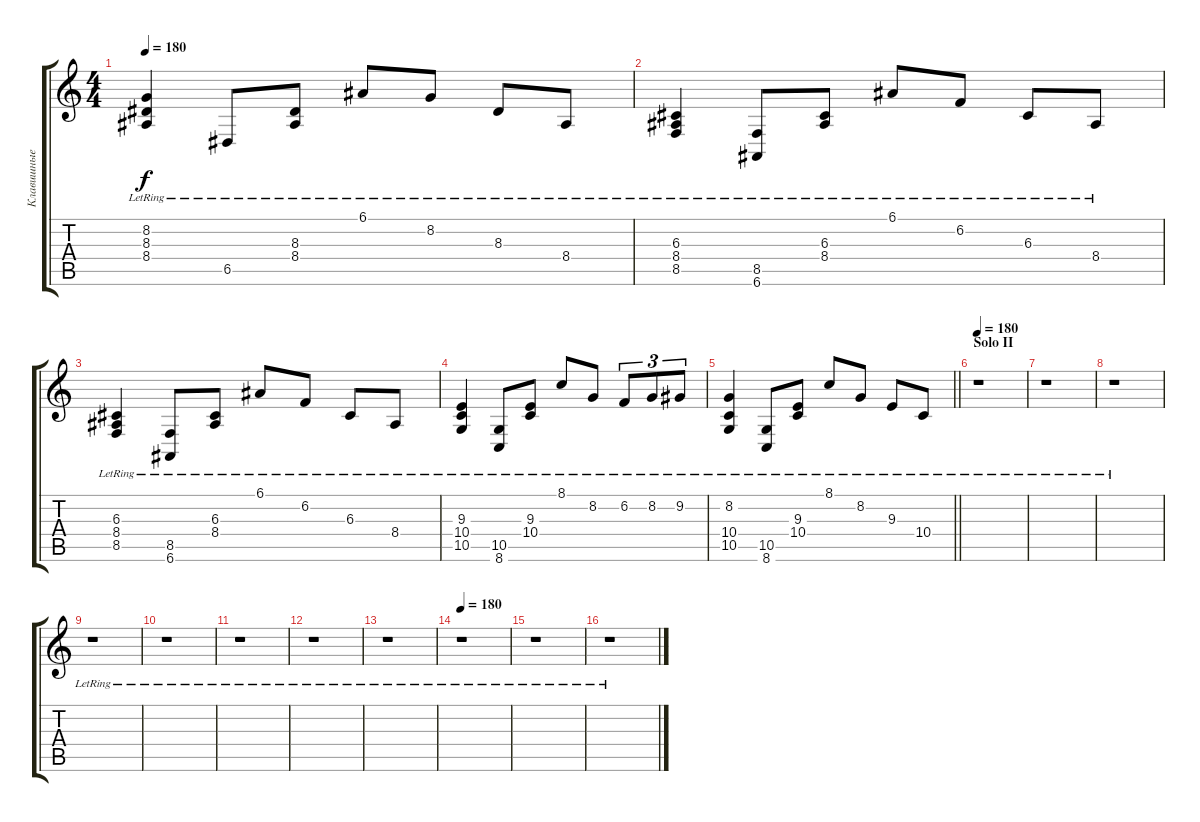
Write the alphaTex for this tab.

\track ("Клавишные" "Клавишные") {instrument acousticgrandpiano}
\staff {score tabs}
\tuning (E4 B3 G3 D3 A2 E2) {hide}
\ts (4 4)
\tempo 180
\clef g2
\ks c
(8.2{lr} 8.3{lr} 8.4{lr}).4{dy f} 6.5{lr}.8 (8.3{lr} 8.4{lr}).8 6.1{lr}.8 8.2{lr}.8 8.3{lr}.8 8.4{lr}.8 |
(6.3{lr} 8.4{lr} 8.5{lr}).4 (8.5{lr} 6.6{lr}).8 (6.3{lr} 8.4{lr}).8 6.1{lr}.8 6.2{lr}.8 6.3{lr}.8 8.4{lr}.8 |
(6.3{lr} 8.4{lr} 8.5{lr}).4 (8.5{lr} 6.6{lr}).8 (6.3{lr} 8.4{lr}).8 6.1{lr}.8 6.2{lr}.8 6.3{lr}.8 8.4{lr}.8 |
(9.3{lr} 10.4{lr} 10.5{lr}).4 (10.5{lr} 8.6{lr}).8 (9.3{lr} 10.4{lr}).8 8.1{lr}.8 8.2{lr}.8 6.2{lr}.8{tu (3 2)} 8.2{lr}.8{tu (3 2)} 9.2{lr}.8{tu (3 2)} |
\barLineRight lightlight
(8.2{lr} 10.4{lr} 10.5{lr}).4 (10.5{lr} 8.6{lr}).8 (9.3{lr} 10.4{lr}).8 8.1{lr}.8 8.2{lr}.8 9.3{lr}.8 10.4{lr}.8 |
\section ("" "Solo II")
\tempo 180
r.1 |
r.1 |
r.1 |
r.1 |
r.1 |
r.1 |
r.1 |
r.1 |
\tempo 180
r.1 |
r.1 |
r.1
